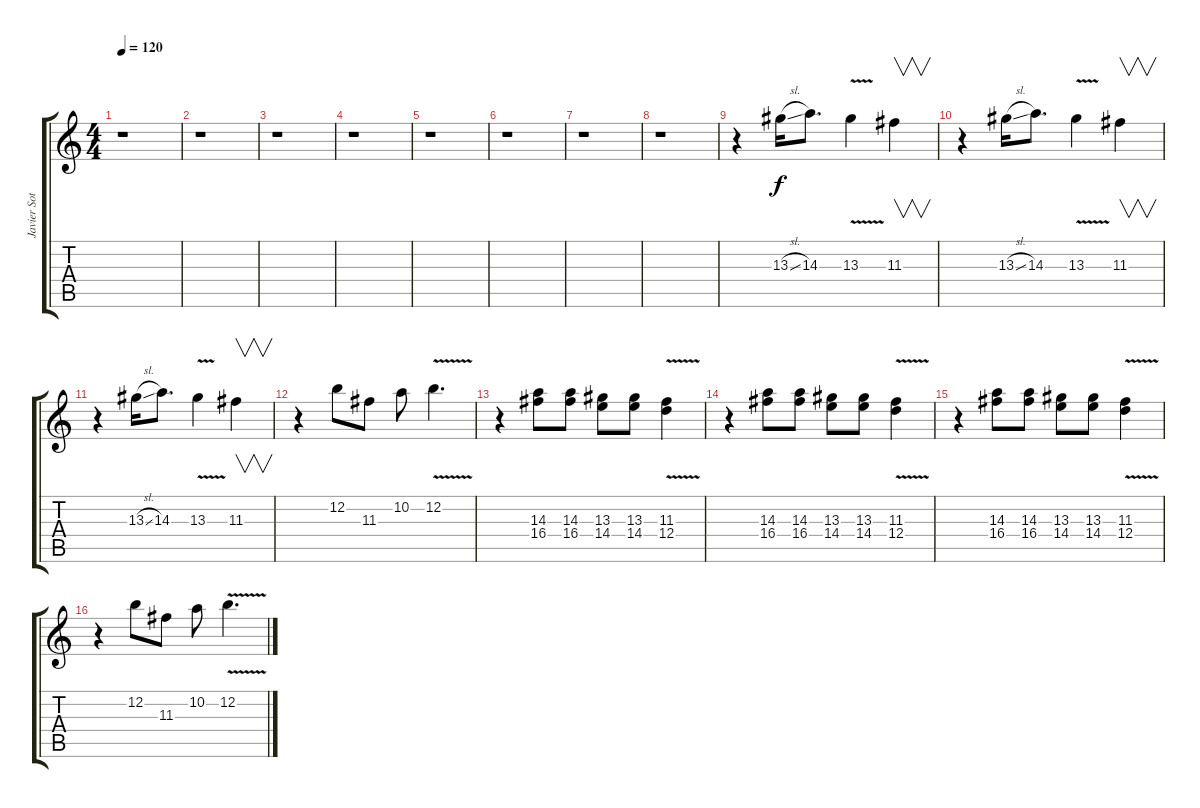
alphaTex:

\track ("Javier Soto - Guitarra" "Javier Sot") {instrument overdrivenguitar}
\staff {score tabs}
\tuning (E4 B3 G3 D3 A2 E2) {hide}
\ts (4 4)
\tempo 120
\clef g2
\ks c
r.1{dy f} |
r.1 |
r.1 |
r.1 |
r.1 |
r.1 |
r.1 |
r.1 |
r.4 13.3{sl}.16 14.3.8{d} 13.3{v}.4 11.3.4{v} |
r.4 13.3{sl}.16 14.3.8{d} 13.3{v}.4 11.3.4{v} |
r.4 13.3{sl}.16 14.3.8{d} 13.3{v}.4 11.3.4{v} |
r.4 12.2.8 11.3.8 10.2.8 12.2{v}.4{d} |
r.4 (14.3 16.4).8 (14.3 16.4).8 (13.3 14.4).8 (13.3 14.4).8 (11.3{v} 12.4).4 |
r.4 (14.3 16.4).8 (14.3 16.4).8 (13.3 14.4).8 (13.3 14.4).8 (11.3{v} 12.4).4 |
r.4 (14.3 16.4).8 (14.3 16.4).8 (13.3 14.4).8 (13.3 14.4).8 (11.3{v} 12.4).4 |
r.4 12.2.8 11.3.8 10.2.8 12.2{v}.4{d}
